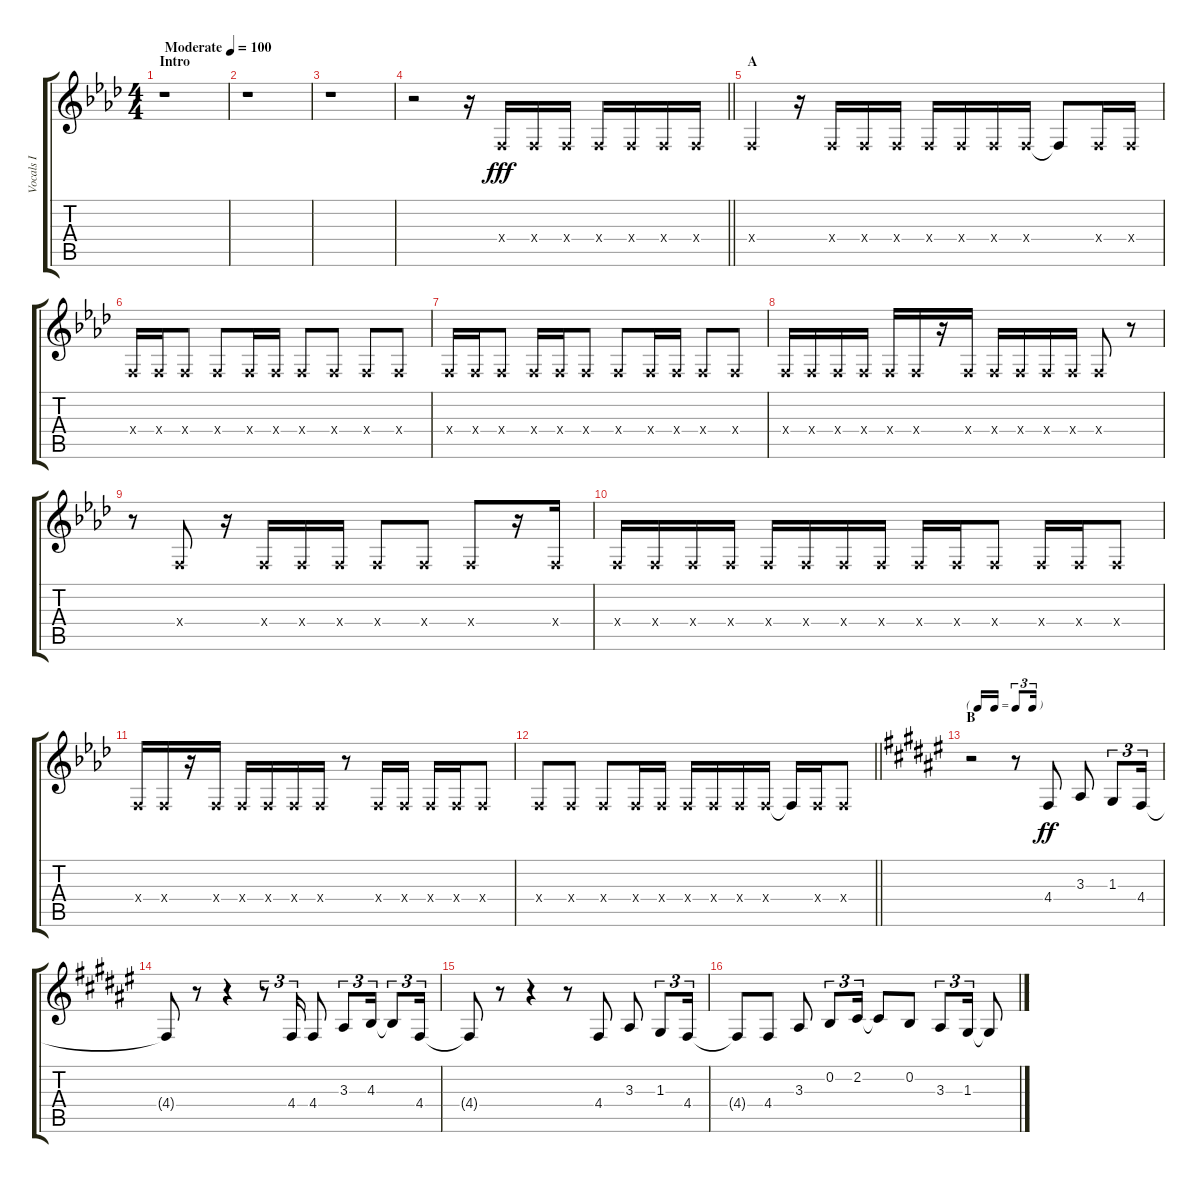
\track ("Vocals I" "Vocals I") {instrument voiceoohs}
\staff {score tabs}
\tuning (E4 B3 G3 D3 A2 E2) {hide}
\ts (4 4)
\section ("" "Intro")
\tempo (100 "Moderate")
\clef g2
\ks fminor
r.1{dy fff instrument voiceoohs} |
r.1 |
r.1 |
\barLineRight lightlight
r.2 r.16 3.4{x}.16 3.4{x}.16 3.4{x}.16 3.4{x}.16 3.4{x}.16 3.4{x}.16 3.4{x}.16 |
\section ("" "A")
3.4{x}.4 r.16 3.4{x}.16 3.4{x}.16 3.4{x}.16 3.4{x}.16 3.4{x}.16 3.4{x}.16 3.4{x}.16 3.4{t}.8 3.4{x}.16 3.4{x}.16 |
3.4{x}.16 3.4{x}.16 3.4{x}.8 3.4{x}.8 3.4{x}.16 3.4{x}.16 3.4{x}.8 3.4{x}.8 3.4{x}.8 3.4{x}.8 |
3.4{x}.16 3.4{x}.16 3.4{x}.8 3.4{x}.16 3.4{x}.16 3.4{x}.8 3.4{x}.8 3.4{x}.16 3.4{x}.16 3.4{x}.8 3.4{x}.8 |
3.4{x}.16 3.4{x}.16 3.4{x}.16 3.4{x}.16 3.4{x}.16 3.4{x}.16 r.16 3.4{x}.16 3.4{x}.16 3.4{x}.16 3.4{x}.16 3.4{x}.16 3.4{x}.8 r.8 |
r.8 3.4{x}.8 r.16 3.4{x}.16 3.4{x}.16 3.4{x}.16 3.4{x}.8 3.4{x}.8 3.4{x}.8 r.16 3.4{x}.16 |
3.4{x}.16 3.4{x}.16 3.4{x}.16 3.4{x}.16 3.4{x}.16 3.4{x}.16 3.4{x}.16 3.4{x}.16 3.4{x}.16 3.4{x}.16 3.4{x}.8 3.4{x}.16 3.4{x}.16 3.4{x}.8 |
3.4{x}.16 3.4{x}.16 r.16 3.4{x}.16 3.4{x}.16 3.4{x}.16 3.4{x}.16 3.4{x}.16 r.8 3.4{x}.16 3.4{x}.16 3.4{x}.16 3.4{x}.16 3.4{x}.8 |
\barLineRight lightlight
3.4{x}.8 3.4{x}.8 3.4{x}.8 3.4{x}.16 3.4{x}.16 3.4{x}.16 3.4{x}.16 3.4{x}.16 3.4{x}.16 3.4{t}.16 3.4{x}.16 3.4{x}.8 |
\tf triplet16th
\section ("" "B")
\ks f#
r.2 r.8 4.4.8{dy ff} 3.3.8 1.3.8{tu (3 2)} 4.4.16{tu (3 2)} |
4.4{t}.8 r.8 r.4 r.8{tu (3 2)} 4.4.16{tu (3 2)} 4.4.8 3.3.8{tu (3 2)} 4.3.16{tu (3 2)} 4.3{t}.8{tu (3 2)} 4.4.16{tu (3 2)} |
4.4{t}.8 r.8 r.4 r.8 4.4.8 3.3.8 1.3.8{tu (3 2)} 4.4.16{tu (3 2)} |
4.4{t}.8 4.4.8 3.3.8 0.2.8{tu (3 2)} 2.2.16{tu (3 2)} 2.2{t}.8 0.2.8 3.3.8{tu (3 2)} 1.3.16{tu (3 2)} 1.3{t}.8
